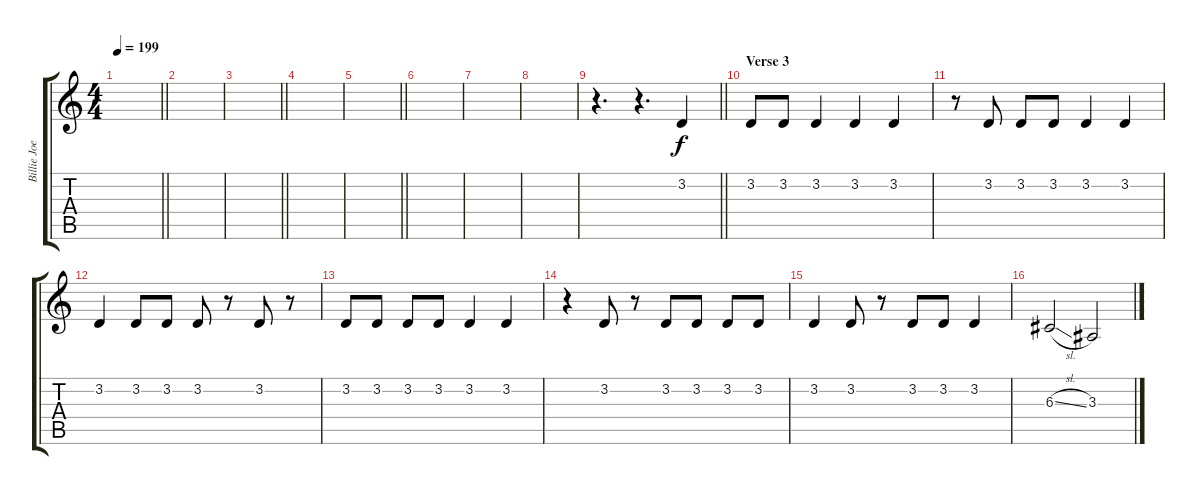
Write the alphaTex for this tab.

\track ("Billie Joe Armstrong - Vocals" "Billie Joe") {instrument altosax}
\staff {score tabs}
\tuning (E4 B3 G3 D3 A2 E2) {hide}
\ts (4 4)
\tempo 199
\clef g2
\barLineRight lightlight
\ks c
|
|
\barLineRight lightlight
|
|
\barLineRight lightlight
|
|
|
|
\barLineRight lightlight
r.4{d} r.4{d} 3.2.4 |
\section ("" "Verse 3")
3.2.8 3.2.8 3.2.4 3.2.4 3.2.4 |
r.8 3.2.8 3.2.8 3.2.8 3.2.4 3.2.4 |
3.2.4 3.2.8 3.2.8 3.2.8 r.8 3.2.8 r.8 |
3.2.8 3.2.8 3.2.8 3.2.8 3.2.4 3.2.4 |
r.4 3.2.8 r.8 3.2.8 3.2.8 3.2.8 3.2.8 |
3.2.4 3.2.8 r.8 3.2.8 3.2.8 3.2.4 |
6.3{sl}.2 3.3.2
